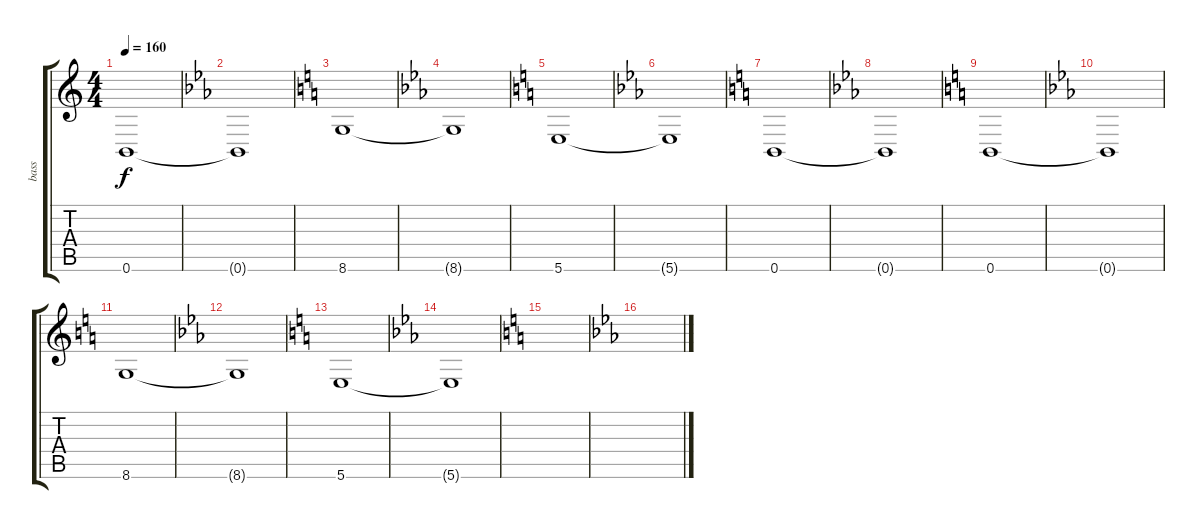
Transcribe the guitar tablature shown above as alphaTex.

\track ("bass" "bass") {instrument electricbassfinger}
\staff {score tabs}
\tuning (Db4 Ab3 E3 B2 Gb2 B1) {hide}
\ts (4 4)
\tempo 160
\clef g2
\ks c
0.6.1{dy f} |
\ks cminor
0.6{t}.1 |
\ks c
8.6.1 |
\ks cminor
8.6{t}.1 |
\ks c
5.6.1 |
\ks cminor
5.6{t}.1 |
\ks c
0.6.1 |
\ks cminor
0.6{t}.1 |
\ks c
0.6.1 |
\ks cminor
0.6{t}.1 |
\ks c
8.6.1 |
\ks cminor
8.6{t}.1 |
\ks c
5.6.1 |
\ks cminor
5.6{t}.1 |
\ks c
|
\ks cminor
